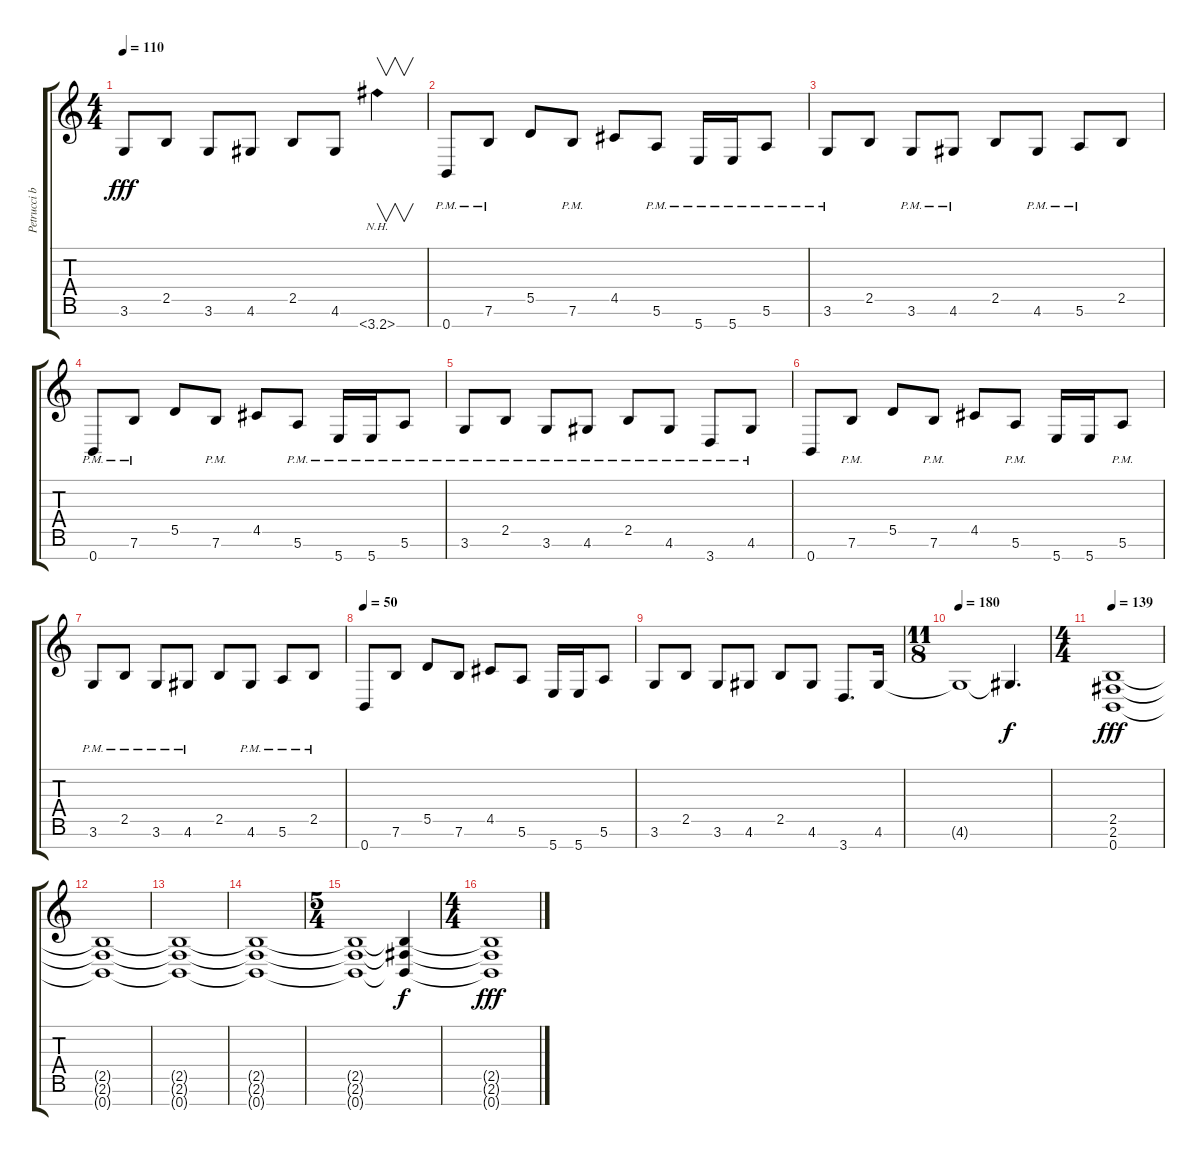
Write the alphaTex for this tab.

\track ("Petrucci base 2" "Petrucci b") {instrument overdrivenguitar}
\staff {score tabs}
\tuning (E4 B3 G3 D3 A2 E2 B1) {hide}
\ts (4 4)
\tempo 110
\clef g2
\ks c
3.6.8{dy fff} 2.5.8 3.6.8 4.6.8 2.5.8 4.6.8 3.7{nh}.4{v} |
0.7{pm}.8 7.6{pm}.8 5.5.8 7.6{pm}.8 4.5.8 5.6{pm}.8 5.7{pm}.16 5.7{pm}.16 5.6{pm}.8 |
3.6{pm}.8 2.5.8 3.6{pm}.8 4.6{pm}.8 2.5.8 4.6{pm}.8 5.6{pm}.8 2.5.8 |
0.7{pm}.8 7.6{pm}.8 5.5.8 7.6{pm}.8 4.5.8 5.6{pm}.8 5.7{pm}.16 5.7{pm}.16 5.6{pm}.8 |
3.6{pm}.8 2.5{pm}.8 3.6{pm}.8 4.6{pm}.8 2.5{pm}.8 4.6{pm}.8 3.7{pm}.8 4.6{pm}.8 |
0.7.8{balance 0} 7.6{pm}.8 5.5.8 7.6{pm}.8 4.5.8 5.6{pm}.8 5.7.16 5.7.16 5.6{pm}.8 |
3.6{pm}.8 2.5{pm}.8 3.6{pm}.8 4.6{pm}.8 2.5.8 4.6{pm}.8 5.6{pm}.8 2.5{pm}.8 |
\tempo 50
0.7.8 7.6.8 5.5.8 7.6.8 4.5.8 5.6.8 5.7.16 5.7.16 5.6.8 |
3.6.8 2.5.8 3.6.8 4.6.8 2.5.8 4.6.8 3.7.8{d} 4.6.16 |
\ts (11 8)
\tempo 180
4.6{t}.1 4.6{t}.4{d dy f} |
\ts (4 4)
\tempo 139
(2.5 2.6 0.7).1{dy fff} |
(2.5{t} 2.6{t} 0.7{t}).1 |
(2.5{t} 2.6{t} 0.7{t}).1 |
(2.5{t} 2.6{t} 0.7{t}).1{volume 6} |
\ts (5 4)
(2.5{t} 2.6{t} 0.7{t}).1 (2.5{t} 2.6{t} 0.7{t}).4{dy f} |
\ts (4 4)
(2.5{t} 2.6{t} 0.7{t}).1{dy fff}
